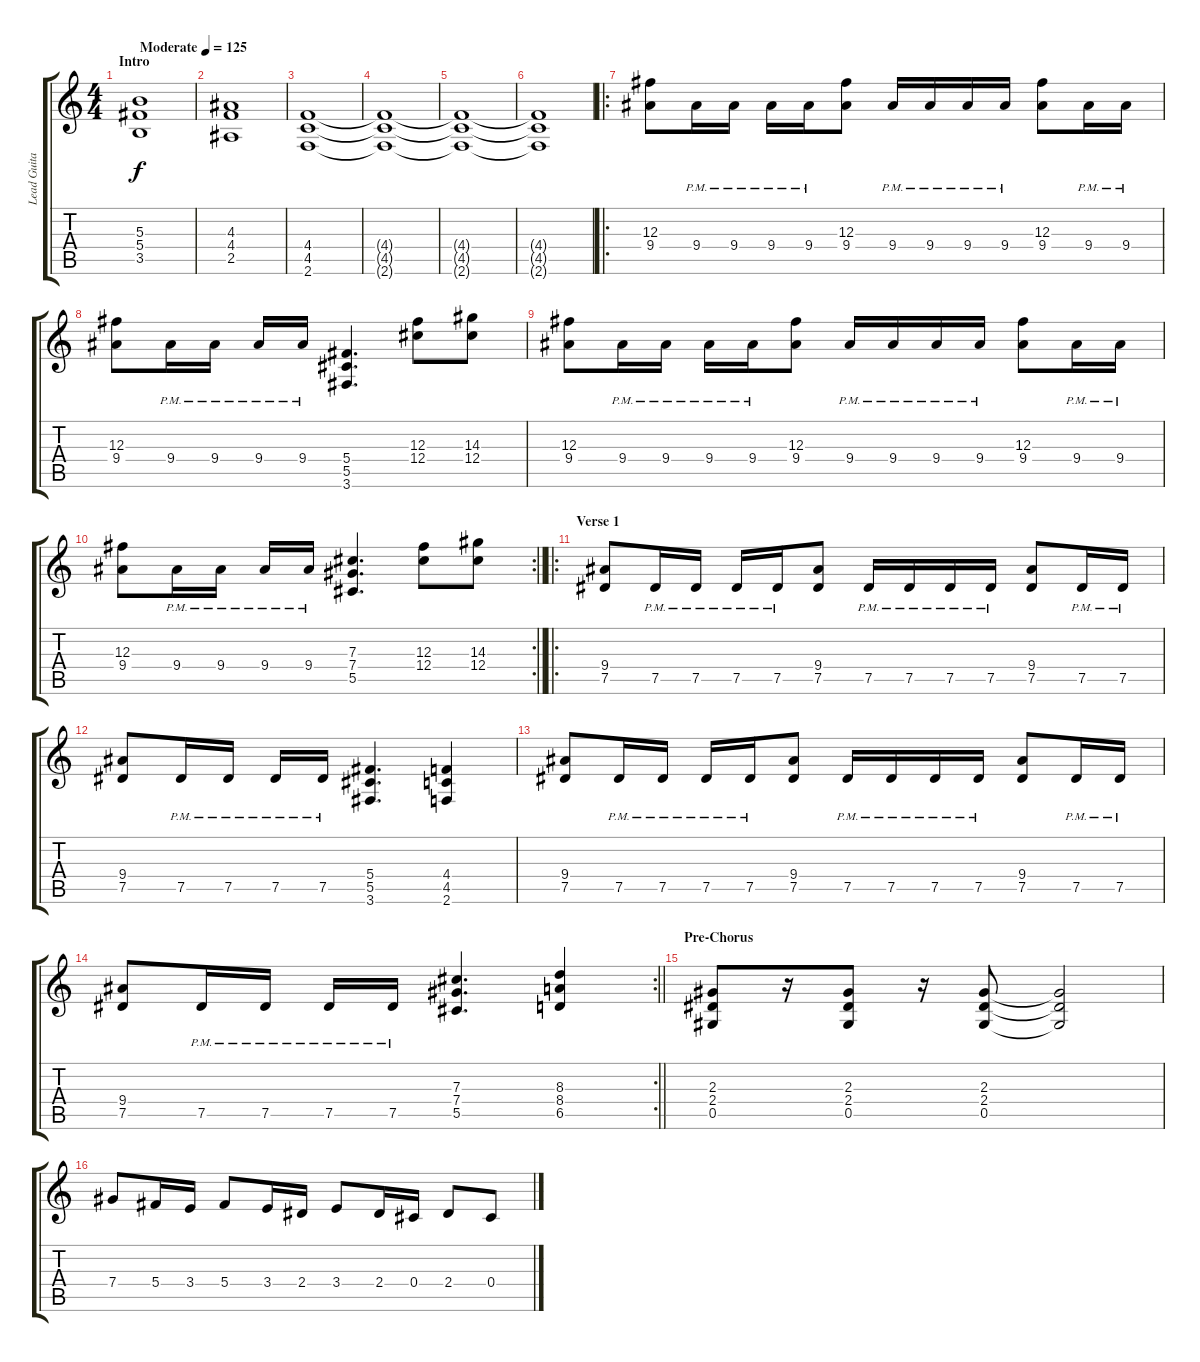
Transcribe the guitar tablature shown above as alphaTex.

\track ("Lead Guitar" "Lead Guita") {instrument distortionguitar}
\staff {score tabs}
\tuning (Eb4 Bb3 Gb3 Db3 Ab2 Eb2) {hide}
\ts (4 4)
\section ("" "Intro")
\tempo (125 "Moderate")
\clef g2
\ks c
(5.3 5.4 3.5).1{dy f instrument distortionguitar} |
(4.3 4.4 2.5).1 |
(4.4 4.5 2.6).1 |
(4.4{t} 4.5{t} 2.6{t}).1 |
(4.4{t} 4.5{t} 2.6{t}).1 |
(4.4{t} 4.5{t} 2.6{t}).1 |
\ro
(12.3 9.4).8 9.4{pm}.16 9.4{pm}.16 9.4{pm}.16 9.4{pm}.16 (12.3 9.4).8 9.4{pm}.16 9.4{pm}.16 9.4{pm}.16 9.4{pm}.16 (12.3 9.4).8 9.4{pm}.16 9.4{pm}.16 |
(12.3 9.4).8 9.4{pm}.16 9.4{pm}.16 9.4{pm}.16 9.4{pm}.16 (5.4 5.5 3.6).4{d} (12.3 12.4).8 (14.3 12.4).8 |
(12.3 9.4).8 9.4{pm}.16 9.4{pm}.16 9.4{pm}.16 9.4{pm}.16 (12.3 9.4).8 9.4{pm}.16 9.4{pm}.16 9.4{pm}.16 9.4{pm}.16 (12.3 9.4).8 9.4{pm}.16 9.4{pm}.16 |
\rc 2
\barLineRight lightlight
(12.3 9.4).8 9.4{pm}.16 9.4{pm}.16 9.4{pm}.16 9.4{pm}.16 (7.3 7.4 5.5).4{d} (12.3 12.4).8 (14.3 12.4).8 |
\ro
\section ("" "Verse 1")
(9.4 7.5).8 7.5{pm}.16 7.5{pm}.16 7.5{pm}.16 7.5{pm}.16 (9.4 7.5).8 7.5{pm}.16 7.5{pm}.16 7.5{pm}.16 7.5{pm}.16 (9.4 7.5).8 7.5{pm}.16 7.5{pm}.16 |
(9.4 7.5).8 7.5{pm}.16 7.5{pm}.16 7.5{pm}.16 7.5{pm}.16 (5.4 5.5 3.6).4{d} (4.4 4.5 2.6).4 |
(9.4 7.5).8 7.5{pm}.16 7.5{pm}.16 7.5{pm}.16 7.5{pm}.16 (9.4 7.5).8 7.5{pm}.16 7.5{pm}.16 7.5{pm}.16 7.5{pm}.16 (9.4 7.5).8 7.5{pm}.16 7.5{pm}.16 |
\rc 2
\barLineRight lightlight
(9.4 7.5).8 7.5{pm}.16 7.5{pm}.16 7.5{pm}.16 7.5{pm}.16 (7.3 7.4 5.5).4{d} (8.3 8.4 6.5).4 |
\section ("" "Pre-Chorus")
(2.3 2.4 0.5).8 r.16 (2.3 2.4 0.5).8 r.16 (2.3 2.4 0.5).8 (2.3{t} 2.4{t} 0.5{t}).2 |
7.4.8 5.4.16 3.4.16 5.4.8 3.4.16 2.4.16 3.4.8 2.4.16 0.4.16 2.4.8 0.4.8
